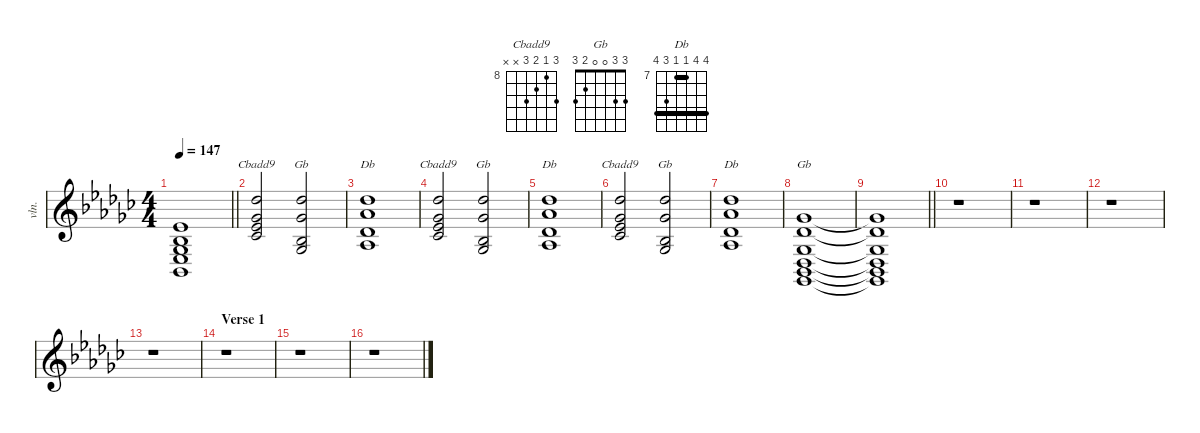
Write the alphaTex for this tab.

\defaultSystemsLayout 4
\hideDynamics
\bracketExtendMode nobrackets
\otherSystemsTrackNameOrientation horizontal
\track ("Keyboards" "vln.") {instrument stringensemble1}
\staff {score}
\tuning (Eb4 Bb3 Gb3 Db3 Ab2 Eb2)
\chord ("Cbadd9" 10 8 9 10 x x) {firstfret 8}
\chord ("Gb" 10 8 7 9 x x) {firstfret 8}
\chord ("Db" 10 10 7 7 9 10) {firstfret 7 barre (7 10)}
\chord ("Gb" 3 3 0 0 2 3) {showfingering false}
\ts (4 4)
\tempo 147
\clef g2
\barLineRight lightlight
\ks ebminor
(0.1{t acc b} 0.2{t acc b} 0.3{t acc b} 2.4{t acc b} 2.5{t acc b}).1{dy f beam Up} |
(10.1{acc b} 8.2{acc b} 9.3{acc b} 10.4{acc b}).2{ch "Cbadd9" beam Up} (10.1{acc b} 8.2{acc b} 0.3{acc b} 9.4{acc b}).2{ch "Gb" beam Up} |
(10.1{acc b} 10.2{acc b} 7.3{acc b} 7.4{acc b}).1{ch "Db" beam Up} |
(10.1{acc b} 8.2{acc b} 9.3{acc b} 10.4{acc b}).2{ch "Cbadd9" beam Up} (10.1{acc b} 8.2{acc b} 0.3{acc b} 9.4{acc b}).2{ch "Gb" beam Up} |
(10.1{acc b} 10.2{acc b} 7.3{acc b} 7.4{acc b}).1{ch "Db" beam Up} |
(10.1{acc b} 8.2{acc b} 9.3{acc b} 10.4{acc b}).2{ch "Cbadd9" beam Up} (10.1{acc b} 8.2{acc b} 0.3{acc b} 9.4{acc b}).2{ch "Gb" beam Up} |
(10.1{acc b} 10.2{acc b} 7.3{acc b} 7.4{acc b}).1{ch "Db" beam Up} |
(3.1{acc b} 3.2{acc b} 0.3{acc b} 0.4{acc b} 2.5{acc b} 3.6{acc b}).1{ch "Gb" beam Up} |
\barLineRight lightlight
(3.1{t acc b} 3.2{t acc b} 0.3{t acc b} 0.4{t acc b} 2.5{t acc b} 3.6{t acc b}).1{beam Up} |
r.1{beam Down} |
r.1{beam Down} |
r.1{beam Down} |
r.1{beam Down} |
\section ("" "Verse 1")
r.1{beam Down} |
r.1{beam Down} |
r.1{beam Down}
